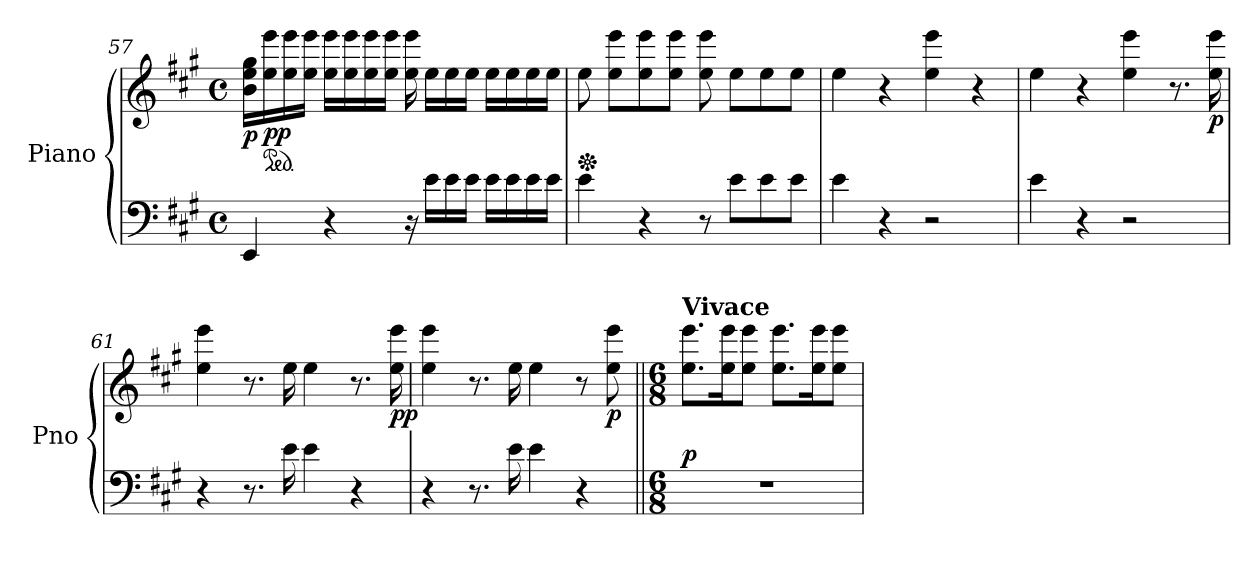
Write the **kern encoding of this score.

**kern	**kern	**dynam
*part1	*part1	*part1
*staff2	*staff1	*staff1/2
*I"Piano	*	*
*I'Pno	*	*
*clefF4	*clefG2	*
*k[f#c#g#]	*k[f#c#g#]	*
*M4/4	*M4/4	*
*met(c)	*met(c)	*
=57	=57	=57
!	!	!LO:DY:b
4EE/	16b\ 16ee\ 16gg#\LL	p
*	*ped	*
!	!	!LO:DY:b
.	16ee\ 16eee\	pp
.	16ee\ 16eee\	.
.	16ee\ 16eee\JJ	.
4r	16ee\ 16eee\LL	.
.	16ee\ 16eee\	.
.	16ee\ 16eee\	.
.	16ee\ 16eee\JJ	.
16r	16ee\ 16eee\	.
16e\LL	16ee\LL	.
16e\	16ee\	.
16e\JJ	16ee\JJ	.
16e\LL	16ee\LL	.
16e\	16ee\	.
16e\	16ee\	.
16e\JJ	16ee\JJ	.
!!LO:LB:g=z
=58	=58	=58
*	*Xped	*
4e\	8ee\	.
.	8ee\ 8eee\L	.
4r	8ee\ 8eee\	.
.	8ee\ 8eee\J	.
8r	8ee\ 8eee\	.
8e\L	8ee\L	.
8e\	8ee\	.
8e\J	8ee\J	.
=59	=59	=59
4e\	4ee\	.
4r	4r	.
2r	4ee\ 4eee\	.
.	4r	.
=60	=60	=60
4e\	4ee\	.
4r	4r	.
2r	4ee\ 4eee\	.
.	8.r	.
!	!	!LO:DY:b
.	16ee\ 16eee\	p
=61	=61	=61
4r	4ee\ 4eee\	.
8.r	8.r	.
16e\	16ee\	.
4e\	4ee\	.
4r	8.r	.
!	!	!LO:DY:b
.	16ee\ 16eee\	pp
=62	=62	=62
4r	4ee\ 4eee\	.
8.r	8.r	.
16e\	16ee\	.
4e\	4ee\	.
4r	8r	.
!	!	!LO:DY:b
.	8ee\ 8eee\	p
!!LO:PB:g=z
=63||	=63||	=63||
*M6/8	*M6/8	*
!	!LO:TX:a:B:t=Vivace	!
!	!	!LO:DY:a=2
2.r	8.ee\ 8.eee\L	p
.	16ee\ 16eee\K	.
.	8ee\ 8eee\J	.
.	8.ee\ 8.eee\L	.
.	16ee\ 16eee\K	.
.	8ee\ 8eee\J	.
=	=	=
*-	*-	*-
